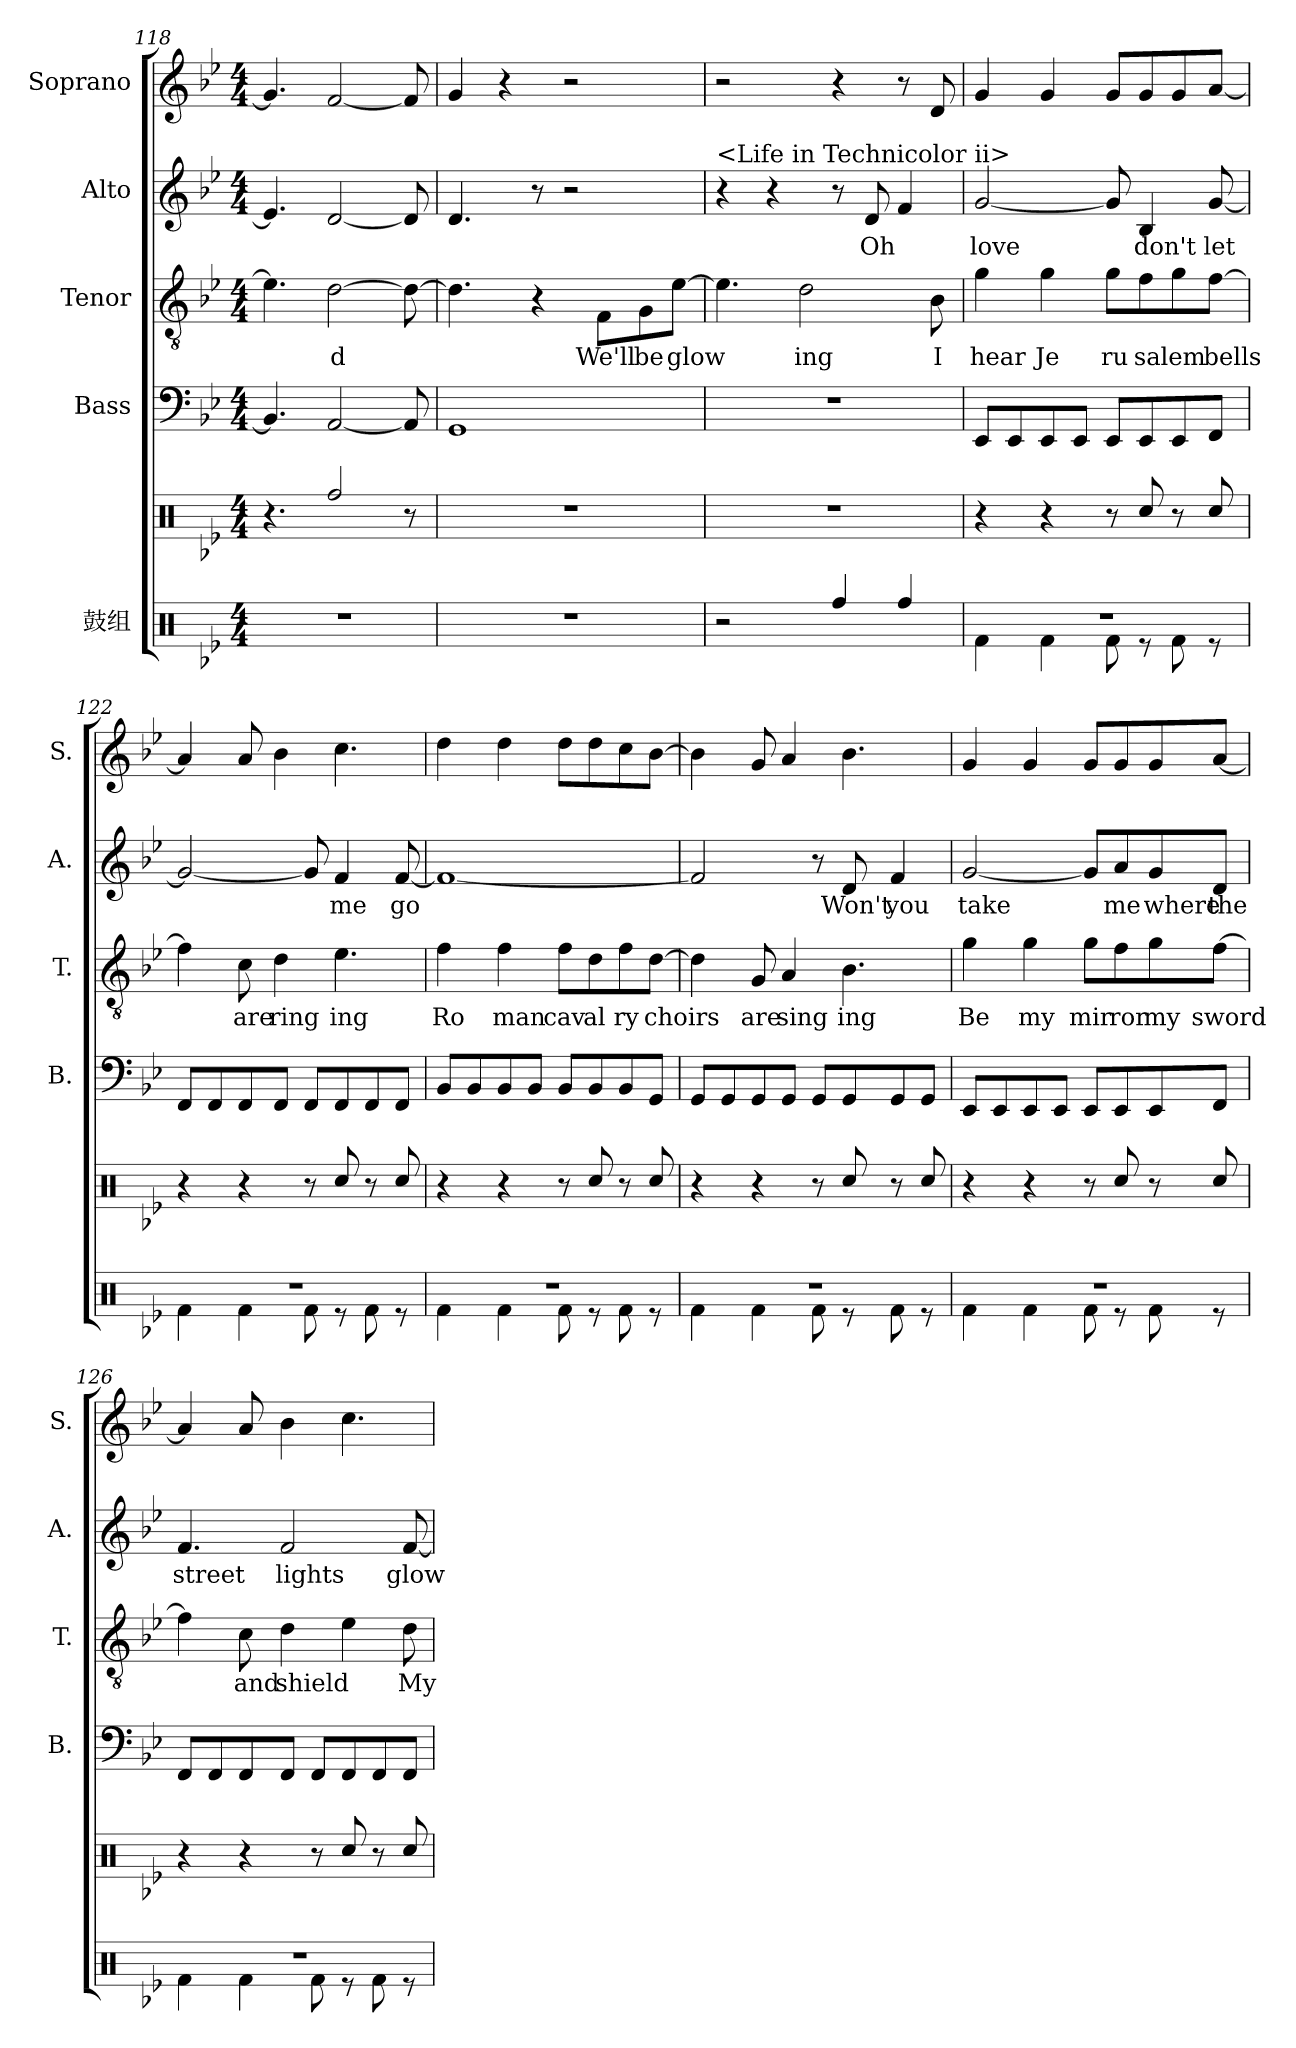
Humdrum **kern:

**kern	**kern	**kern	**kern	**text	**kern	**text	**kern
*part5	*part5	*part4	*part3	*part3	*part2	*part2	*part1
*staff6	*staff5	*staff4	*staff3	*staff3	*staff2	*staff2	*staff1
*I"鼓组	*	*I"Bass	*I"Tenor	*	*I"Alto	*	*I"Soprano
*	*	*I'B.	*I'T.	*	*I'A.	*	*I'S.
*clefX	*clefX	*clefF4	*clefGv2	*	*clefG2	*	*clefG2
*k[b-e-]	*k[b-e-]	*k[b-e-]	*k[b-e-]	*	*k[b-e-]	*	*k[b-e-]
*M4/4	*M4/4	*M4/4	*M4/4	*	*M4/4	*	*M4/4
=118	=118	=118	=118	=118	=118	=118	=118
1r	4.r	4.BB-/]	4.e-\]	.	4.e-/]	.	4.g/]
.	2Rff/	[2AA/	[2d\	d	[2d/	.	[2f/
.	8r	8AA/]	8d\_	.	8d/]	.	8f/]
=119	=119	=119	=119	=119	=119	=119	=119
1r	1r	1GG	4.d\]	.	4.d/	.	4g/
.	.	.	.	.	.	.	4r
.	.	.	4r	.	8r	.	.
.	.	.	.	.	2r	.	2r
.	.	.	8F\L	We'll	.	.	.
.	.	.	8G\	be	.	.	.
.	.	.	[8e-\J	glow	.	.	.
!!LO:LB:g=z
=120	=120	=120	=120	=120	=120	=120	=120
!	!	!	!	!	!LO:TX:a:t=<Life in Technicolor ⅱ>	!	!
2r	1r	1r	4.e-\]	.	4r	.	2r
.	.	.	.	.	4r	.	.
.	.	.	2d\	ing	.	.	.
4Rff/	.	.	.	.	8r	.	4r
.	.	.	.	.	8d/	Oh	.
4Rff/	.	.	.	.	4f/	.	8r
.	.	.	8B-\	I	.	.	8d/
=121	=121	=121	=121	=121	=121	=121	=121
*^	*	*	*	*	*	*	*
1r	4Rf\	4r	8EE-/L	4g\	hear	[2g/	love	4g/
.	.	.	8EE-/	.	.	.	.	.
.	4Rf\	4r	8EE-/	4g\	Je	.	.	4g/
.	.	.	8EE-/J	.	.	.	.	.
.	8Rf\	8r	8EE-/L	8g\L	ru	8g/]	.	8g/L
.	8r	8Rcc/	8EE-/	8f\	sa	4B-/	don't	8g/
.	8Rf\	8r	8EE-/	8g\	lem	.	.	8g/
.	8r	8Rcc/	8FF/J	[8f\J	bells	[8g/	let	[8a/J
=122	=122	=122	=122	=122	=122	=122	=122	=122
1r	4Rf\	4r	8FF/L	4f\]	.	2g/_	.	4a/]
.	.	.	8FF/	.	.	.	.	.
.	4Rf\	4r	8FF/	8c\	are	.	.	8a/
.	.	.	8FF/J	4d\	ring	.	.	4b-\
.	8Rf\	8r	8FF/L	.	.	8g/]	.	.
.	8r	8Rcc/	8FF/	4.e-\	ing	4f/	me	4.cc\
.	8Rf\	8r	8FF/	.	.	.	.	.
.	8r	8Rcc/	8FF/J	.	.	[8f/	go	.
!!LO:PB:g=z
=123	=123	=123	=123	=123	=123	=123	=123	=123
1r	4Rf\	4r	8BB-/L	4f\	Ro	1f_	.	4dd\
.	.	.	8BB-/	.	.	.	.	.
.	4Rf\	4r	8BB-/	4f\	man	.	.	4dd\
.	.	.	8BB-/J	.	.	.	.	.
.	8Rf\	8r	8BB-/L	8f\L	cav	.	.	8dd\L
.	8r	8Rcc/	8BB-/	8d\	al	.	.	8dd\
.	8Rf\	8r	8BB-/	8f\	ry	.	.	8cc\
.	8r	8Rcc/	8GG/J	[8d\J	choirs	.	.	[8b-\J
=124	=124	=124	=124	=124	=124	=124	=124	=124
1r	4Rf\	4r	8GG/L	4d\]	.	2f/]	.	4b-\]
.	.	.	8GG/	.	.	.	.	.
.	4Rf\	4r	8GG/	8G/	are	.	.	8g/
.	.	.	8GG/J	4A/	sing	.	.	4a/
.	8Rf\	8r	8GG/L	.	.	8r	.	.
.	8r	8Rcc/	8GG/	4.B-\	ing	8d/	Won't	4.b-\
.	8Rf\	8r	8GG/	.	.	4f/	you	.
.	8r	8Rcc/	8GG/J	.	.	.	.	.
=125	=125	=125	=125	=125	=125	=125	=125	=125
1r	4Rf\	4r	8EE-/L	4g\	Be	[2g/	take	4g/
.	.	.	8EE-/	.	.	.	.	.
.	4Rf\	4r	8EE-/	4g\	my	.	.	4g/
.	.	.	8EE-/J	.	.	.	.	.
.	8Rf\	8r	8EE-/L	8g\L	mir	8g/L]	.	8g/L
.	8r	8Rcc/	8EE-/	8f\	ror	8a/	me	8g/
.	8Rf\	8r	8EE-/	8g\	my	8g/	where	8g/
.	8r	8Rcc/	8FF/J	[8f\J	sword	8d/J	the	[8a/J
!!LO:LB:g=z
=126	=126	=126	=126	=126	=126	=126	=126	=126
1r	4Rf\	4r	8FF/L	4f\]	.	4.f/	street	4a/]
.	.	.	8FF/	.	.	.	.	.
.	4Rf\	4r	8FF/	8c\	and	.	.	8a/
.	.	.	8FF/J	4d\	shield	2f/	lights	4b-\
.	8Rf\	8r	8FF/L	.	.	.	.	.
.	8r	8Rcc/	8FF/	4e-\	.	.	.	4.cc\
.	8Rf\	8r	8FF/	.	.	.	.	.
.	8r	8Rcc/	8FF/J	8d\	My	[8f/	glow	.
*v	*v	*	*	*	*	*	*	*
=	=	=	=	=	=	=	=
*-	*-	*-	*-	*-	*-	*-	*-
